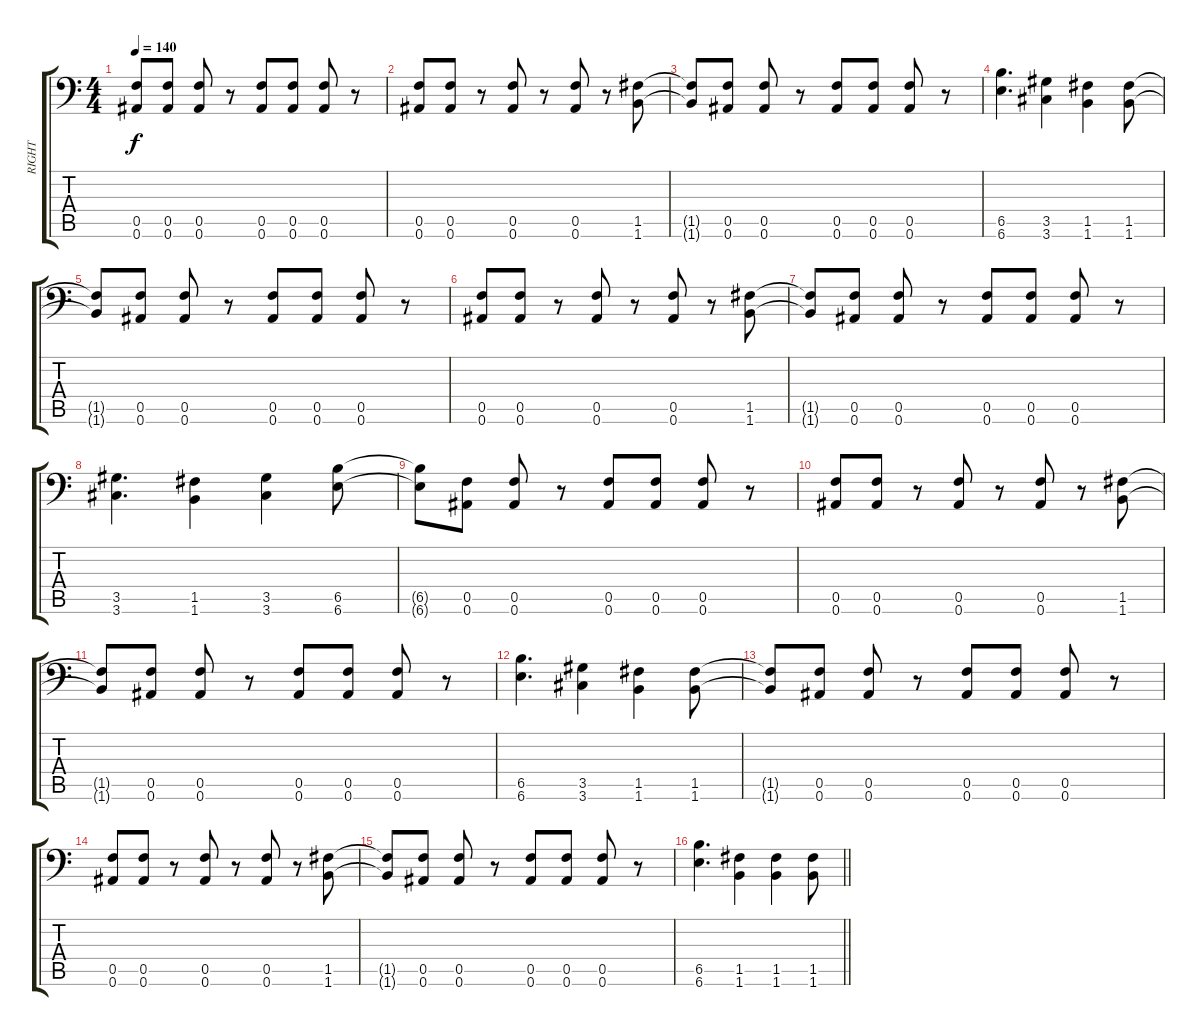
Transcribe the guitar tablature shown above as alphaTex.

\track ("RIGHT" "RIGHT") {instrument distortionguitar}
\staff {score tabs}
\tuning (C4 G3 Eb3 Bb2 F2 Bb1) {hide}
\ts (4 4)
\tempo 140
\clef f4
\ks c
(0.5 0.6).8{dy f} (0.5 0.6).8 (0.5 0.6).8 r.8 (0.5 0.6).8 (0.5 0.6).8 (0.5 0.6).8 r.8 |
(0.5 0.6).8 (0.5 0.6).8 r.8 (0.5 0.6).8 r.8 (0.5 0.6).8 r.8 (1.5 1.6).8 |
(1.5{t} 1.6{t}).8 (0.5 0.6).8 (0.5 0.6).8 r.8 (0.5 0.6).8 (0.5 0.6).8 (0.5 0.6).8 r.8 |
(6.5 6.6).4{d} (3.5 3.6).4 (1.5 1.6).4 (1.5 1.6).8 |
(1.5{t} 1.6{t}).8 (0.5 0.6).8 (0.5 0.6).8 r.8 (0.5 0.6).8 (0.5 0.6).8 (0.5 0.6).8 r.8 |
(0.5 0.6).8 (0.5 0.6).8 r.8 (0.5 0.6).8 r.8 (0.5 0.6).8 r.8 (1.5 1.6).8 |
(1.5{t} 1.6{t}).8 (0.5 0.6).8 (0.5 0.6).8 r.8 (0.5 0.6).8 (0.5 0.6).8 (0.5 0.6).8 r.8 |
(3.5 3.6).4{d} (1.5 1.6).4 (3.5 3.6).4 (6.5 6.6).8 |
(6.5{t} 6.6{t}).8 (0.5 0.6).8 (0.5 0.6).8 r.8 (0.5 0.6).8 (0.5 0.6).8 (0.5 0.6).8 r.8 |
(0.5 0.6).8 (0.5 0.6).8 r.8 (0.5 0.6).8 r.8 (0.5 0.6).8 r.8 (1.5 1.6).8 |
(1.5{t} 1.6{t}).8 (0.5 0.6).8 (0.5 0.6).8 r.8 (0.5 0.6).8 (0.5 0.6).8 (0.5 0.6).8 r.8 |
(6.5 6.6).4{d} (3.5 3.6).4 (1.5 1.6).4 (1.5 1.6).8 |
(1.5{t} 1.6{t}).8 (0.5 0.6).8 (0.5 0.6).8 r.8 (0.5 0.6).8 (0.5 0.6).8 (0.5 0.6).8 r.8 |
(0.5 0.6).8 (0.5 0.6).8 r.8 (0.5 0.6).8 r.8 (0.5 0.6).8 r.8 (1.5 1.6).8 |
(1.5{t} 1.6{t}).8 (0.5 0.6).8 (0.5 0.6).8 r.8 (0.5 0.6).8 (0.5 0.6).8 (0.5 0.6).8 r.8 |
\barLineRight lightlight
(6.5 6.6).4{d} (1.5 1.6).4 (1.5 1.6).4 (1.5 1.6).8
